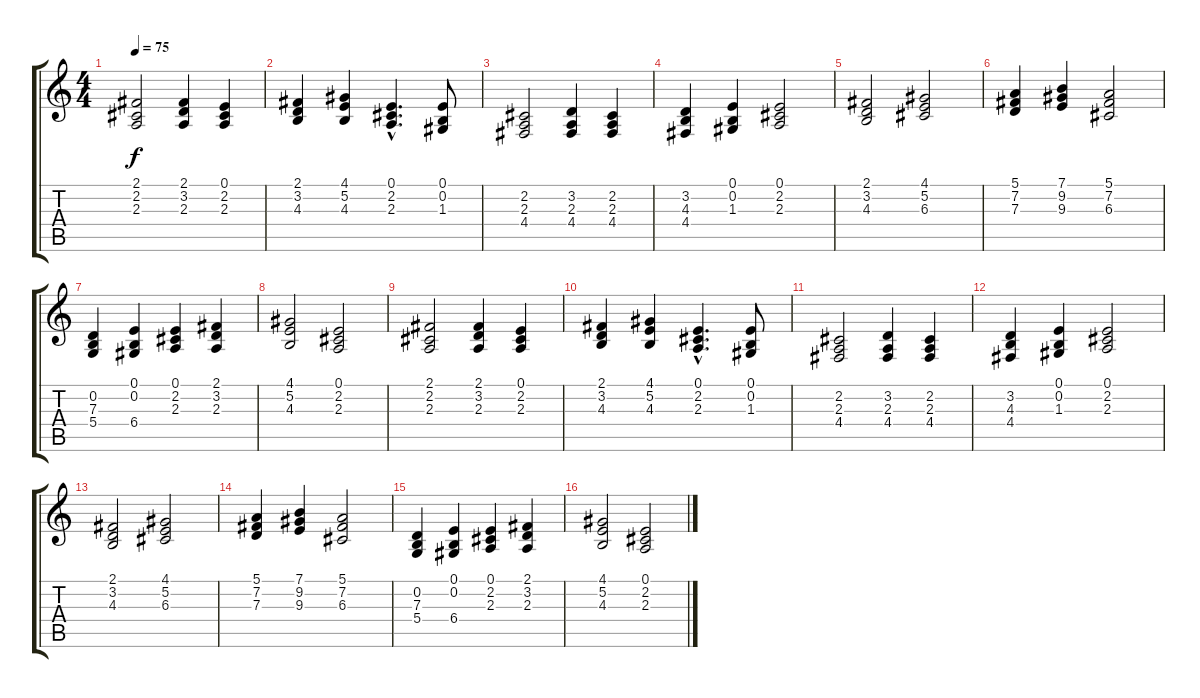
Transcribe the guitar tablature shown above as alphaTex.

\track "" {instrument synthstrings1}
\staff {score tabs}
\tuning (E4 B3 G3 D3 A2 E2) {hide}
\ts (4 4)
\tempo 75
\clef g2
\ks c
(2.1 2.2 2.3).2{dy f instrument synthstrings1} (2.1 3.2 2.3).4 (0.1 2.2 2.3).4 |
(2.1 3.2 4.3).4 (4.1 5.2 4.3).4 (0.1{hac} 2.2{hac} 2.3{hac}).4{d} (0.1 0.2 1.3).8 |
(2.2 2.3 4.4).2 (3.2 2.3 4.4).4 (2.2 2.3 4.4).4 |
(3.2 4.3 4.4).4 (0.1 0.2 1.3).4 (0.1 2.2 2.3).2 |
(2.1 3.2 4.3).2 (4.1 5.2 6.3).2 |
(5.1 7.2 7.3).4 (7.1 9.2 9.3).4 (5.1 7.2 6.3).2 |
(0.2 7.3 5.4).4 (0.1 0.2 6.4).4 (0.1 2.2 2.3).4 (2.1 3.2 2.3).4 |
(4.1 5.2 4.3).2 (0.1 2.2 2.3).2 |
(2.1 2.2 2.3).2 (2.1 3.2 2.3).4 (0.1 2.2 2.3).4 |
(2.1 3.2 4.3).4 (4.1 5.2 4.3).4 (0.1{hac} 2.2{hac} 2.3{hac}).4{d} (0.1 0.2 1.3).8 |
(2.2 2.3 4.4).2 (3.2 2.3 4.4).4 (2.2 2.3 4.4).4 |
(3.2 4.3 4.4).4 (0.1 0.2 1.3).4 (0.1 2.2 2.3).2 |
(2.1 3.2 4.3).2 (4.1 5.2 6.3).2 |
(5.1 7.2 7.3).4 (7.1 9.2 9.3).4 (5.1 7.2 6.3).2 |
(0.2 7.3 5.4).4 (0.1 0.2 6.4).4 (0.1 2.2 2.3).4 (2.1 3.2 2.3).4 |
(4.1 5.2 4.3).2 (0.1 2.2 2.3).2
